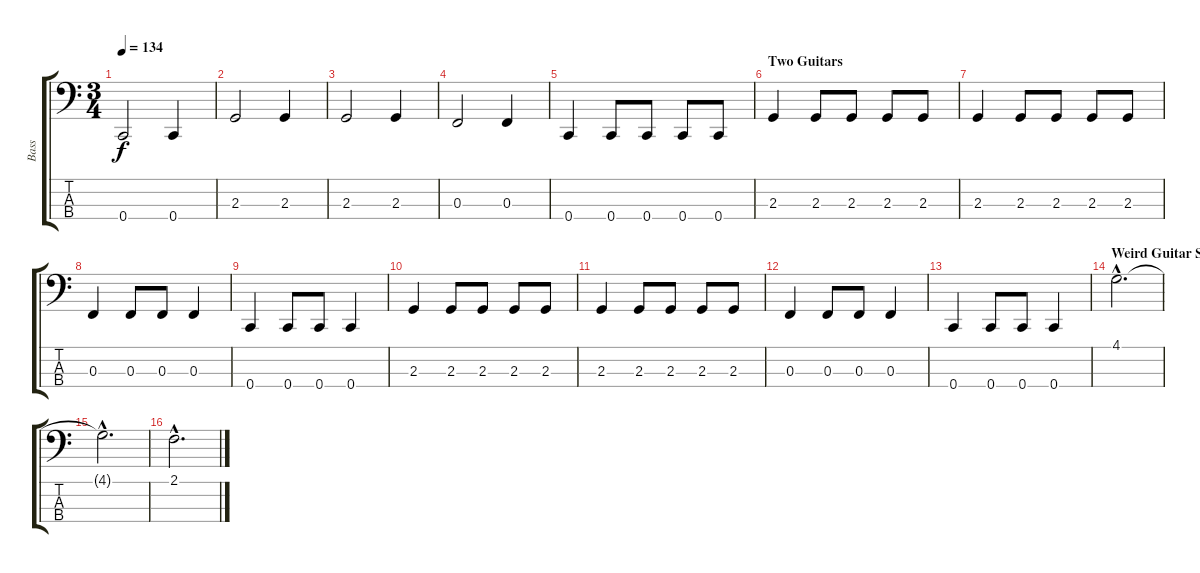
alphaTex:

\track ("Bass" "Bass") {instrument electricbassfinger}
\staff {score tabs}
\tuning (Eb2 Bb1 F1 C1) {hide}
\ts (3 4)
\tempo 134
\clef f4
\ks c
0.4.2{dy f} 0.4.4 |
2.3.2 2.3.4 |
2.3.2 2.3.4 |
0.3.2 0.3.4 |
0.4.4 0.4.8 0.4.8 0.4.8 0.4.8 |
\section ("" "Two Guitars")
2.3.4 2.3.8 2.3.8 2.3.8 2.3.8 |
2.3.4 2.3.8 2.3.8 2.3.8 2.3.8 |
0.3.4 0.3.8 0.3.8 0.3.4 |
0.4.4 0.4.8 0.4.8 0.4.4 |
2.3.4 2.3.8 2.3.8 2.3.8 2.3.8 |
2.3.4 2.3.8 2.3.8 2.3.8 2.3.8 |
0.3.4 0.3.8 0.3.8 0.3.4 |
0.4.4 0.4.8 0.4.8 0.4.4 |
\section ("" "Weird Guitar Solo")
4.1{hac}.2{d} |
4.1{hac t}.2{d} |
2.1{hac}.2{d}
